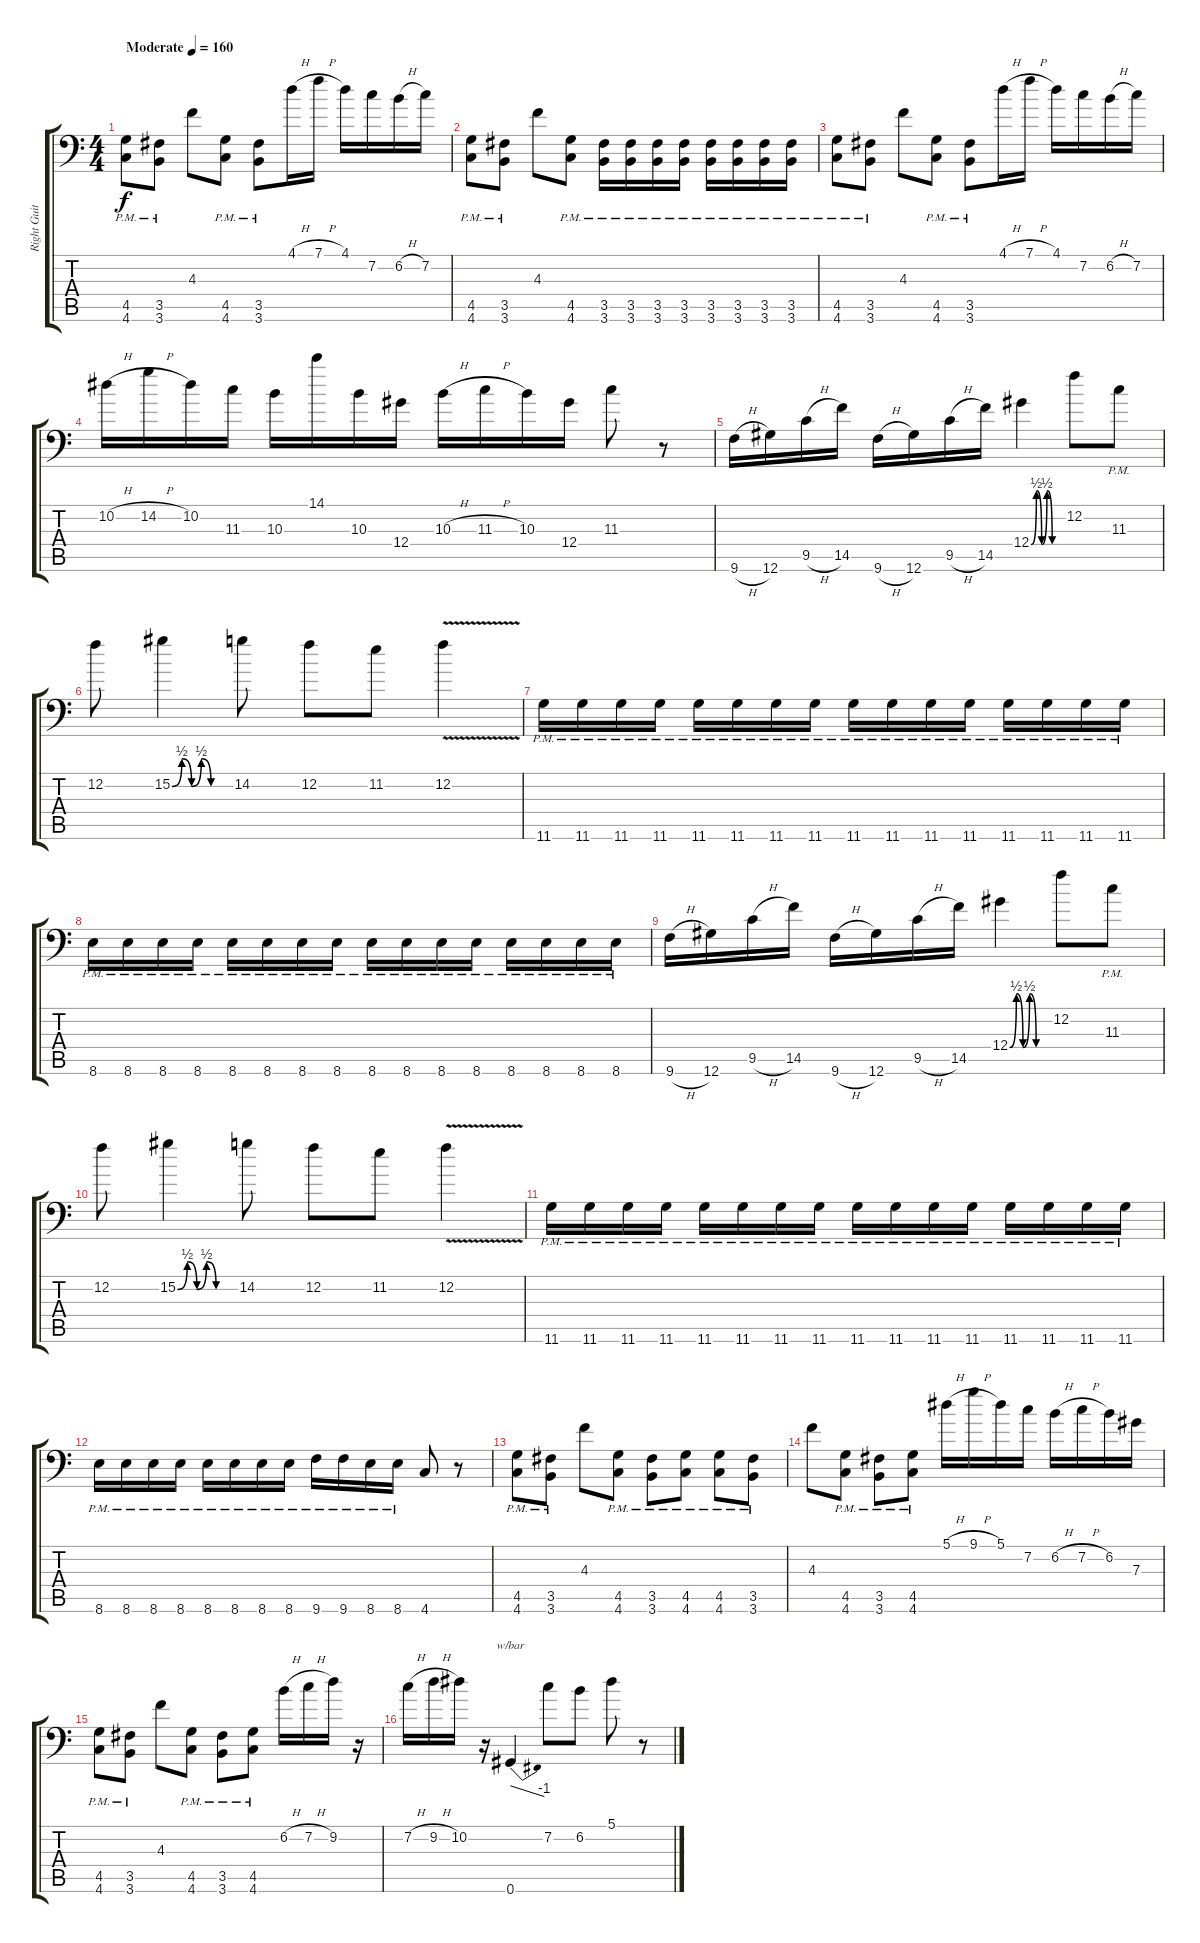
\track ("Right Guitar" "Right Guit") {instrument distortionguitar}
\staff {score tabs}
\tuning (Bb3 F3 Db3 Ab2 Eb2 Ab1) {hide}
\ts (4 4)
\tempo (160 "Moderate")
\clef f4
\ks c
(4.5{pm} 4.6{pm}).8{dy f instrument distortionguitar} (3.5{pm} 3.6{pm}).8 4.3.8 (4.5{pm} 4.6{pm}).8 (3.5{pm} 3.6{pm}).8 4.1{h}.16 7.1{h}.16 4.1.16 7.2.16 6.2{h}.16 7.2.16 |
(4.5{pm} 4.6{pm}).8 (3.5{pm} 3.6{pm}).8 4.3.8 (4.5{pm} 4.6{pm}).8 (3.5{pm} 3.6{pm}).16 (3.5{pm} 3.6{pm}).16 (3.5{pm} 3.6{pm}).16 (3.5{pm} 3.6{pm}).16 (3.5{pm} 3.6{pm}).16 (3.5{pm} 3.6{pm}).16 (3.5{pm} 3.6{pm}).16 (3.5{pm} 3.6{pm}).16 |
(4.5{pm} 4.6{pm}).8 (3.5{pm} 3.6{pm}).8 4.3.8 (4.5{pm} 4.6{pm}).8 (3.5{pm} 3.6{pm}).8 4.1{h}.16 7.1{h}.16 4.1.16 7.2.16 6.2{h}.16 7.2.16 |
10.2{h}.16 14.2{h}.16 10.2.16 11.3.16 10.3.16 14.1.16 10.3.16 12.4.16 10.3{h}.16 11.3{h}.16 10.3.16 12.4.16 11.3.8 r.8 |
9.6{h}.16 12.6.16 9.5{h}.16 14.5.16 9.6{h}.16 12.6.16 9.5{h}.16 14.5.16 12.4{be (custom 0 0 10 2 20 0 30 2 40 0 50 0 60 0)}.4 12.2.8 11.3{pm}.8 |
12.2.8 15.2{be (custom 0 0 10 2 20 0 30 2 40 0 60 0)}.4 14.2.8 12.2.8 11.2.8 12.2{v}.4 |
11.6{pm}.16 11.6{pm}.16 11.6{pm}.16 11.6{pm}.16 11.6{pm}.16 11.6{pm}.16 11.6{pm}.16 11.6{pm}.16 11.6{pm}.16 11.6{pm}.16 11.6{pm}.16 11.6{pm}.16 11.6{pm}.16 11.6{pm}.16 11.6{pm}.16 11.6{pm}.16 |
8.6{pm}.16 8.6{pm}.16 8.6{pm}.16 8.6{pm}.16 8.6{pm}.16 8.6{pm}.16 8.6{pm}.16 8.6{pm}.16 8.6{pm}.16 8.6{pm}.16 8.6{pm}.16 8.6{pm}.16 8.6{pm}.16 8.6{pm}.16 8.6{pm}.16 8.6{pm}.16 |
9.6{h}.16 12.6.16 9.5{h}.16 14.5.16 9.6{h}.16 12.6.16 9.5{h}.16 14.5.16 12.4{be (custom 0 0 10 2 20 0 30 2 40 0 50 0 60 0)}.4 12.2.8 11.3{pm}.8 |
12.2.8 15.2{be (custom 0 0 10 2 20 0 30 2 40 0 60 0)}.4 14.2.8 12.2.8 11.2.8 12.2{v}.4 |
11.6{pm}.16 11.6{pm}.16 11.6{pm}.16 11.6{pm}.16 11.6{pm}.16 11.6{pm}.16 11.6{pm}.16 11.6{pm}.16 11.6{pm}.16 11.6{pm}.16 11.6{pm}.16 11.6{pm}.16 11.6{pm}.16 11.6{pm}.16 11.6{pm}.16 11.6{pm}.16 |
8.6{pm}.16 8.6{pm}.16 8.6{pm}.16 8.6{pm}.16 8.6{pm}.16 8.6{pm}.16 8.6{pm}.16 8.6{pm}.16 9.6{pm}.16 9.6{pm}.16 8.6{pm}.16 8.6{pm}.16 4.6.8 r.8 |
(4.5{pm} 4.6{pm}).8 (3.5{pm} 3.6{pm}).8 4.3.8 (4.5{pm} 4.6{pm}).8 (3.5{pm} 3.6{pm}).8 (4.5{pm} 4.6{pm}).8 (4.5{pm} 4.6{pm}).8 (3.5{pm} 3.6{pm}).8 |
4.3.8 (4.5{pm} 4.6{pm}).8 (3.5{pm} 3.6{pm}).8 (4.5{pm} 4.6{pm}).8 5.1{h}.16 9.1{h}.16 5.1.16 7.2.16 6.2{h}.16 7.2{h}.16 6.2.16 7.3.16 |
(4.5{pm} 4.6{pm}).8 (3.5{pm} 3.6{pm}).8 4.3.8 (4.5{pm} 4.6{pm}).8 (3.5{pm} 3.6{pm}).8 (4.5{pm} 4.6{pm}).8 6.2{h}.16 7.2{h}.16 9.2.16 r.16 |
7.2{h}.16 9.2{h}.16 10.2.16 r.16 0.6.4{tbe (dive default 0 0 60 -4)} 7.2.8 6.2.8 5.1.8 r.8
